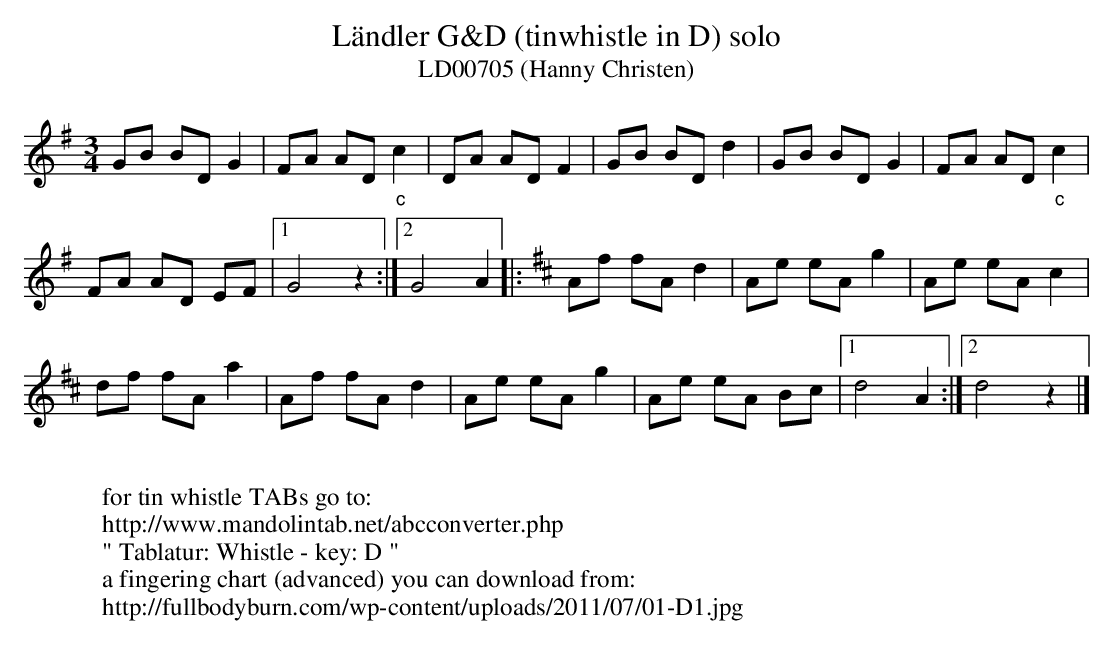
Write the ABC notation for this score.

X:1
T:L\"andler G&D (tinwhistle in D) solo
T: LD00705 (Hanny Christen)
M:3/4
L:1/8
K:G transpose=12
GB BDG2 | FA AD"_c"c2 | DA ADF2 | GB BDd2 | GB BDG2 | FA AD"_c"c2 |
FA AD EF |1 G4z2 :|2 G4A2 |: [K:D] Af fAd2 | Ae eAg2 | Ae eAc2 |
df fA a2 | Af fAd2 | Ae eAg2 | Ae eA Bc |1 d4A2 :|2 d4z2 |]
W:
W:for tin whistle TABs go to:
W:http://www.mandolintab.net/abcconverter.php
W:" Tablatur: Whistle - key: D "
W:a fingering chart (advanced) you can download from:
W:http://fullbodyburn.com/wp-content/uploads/2011/07/01-D1.jpg
